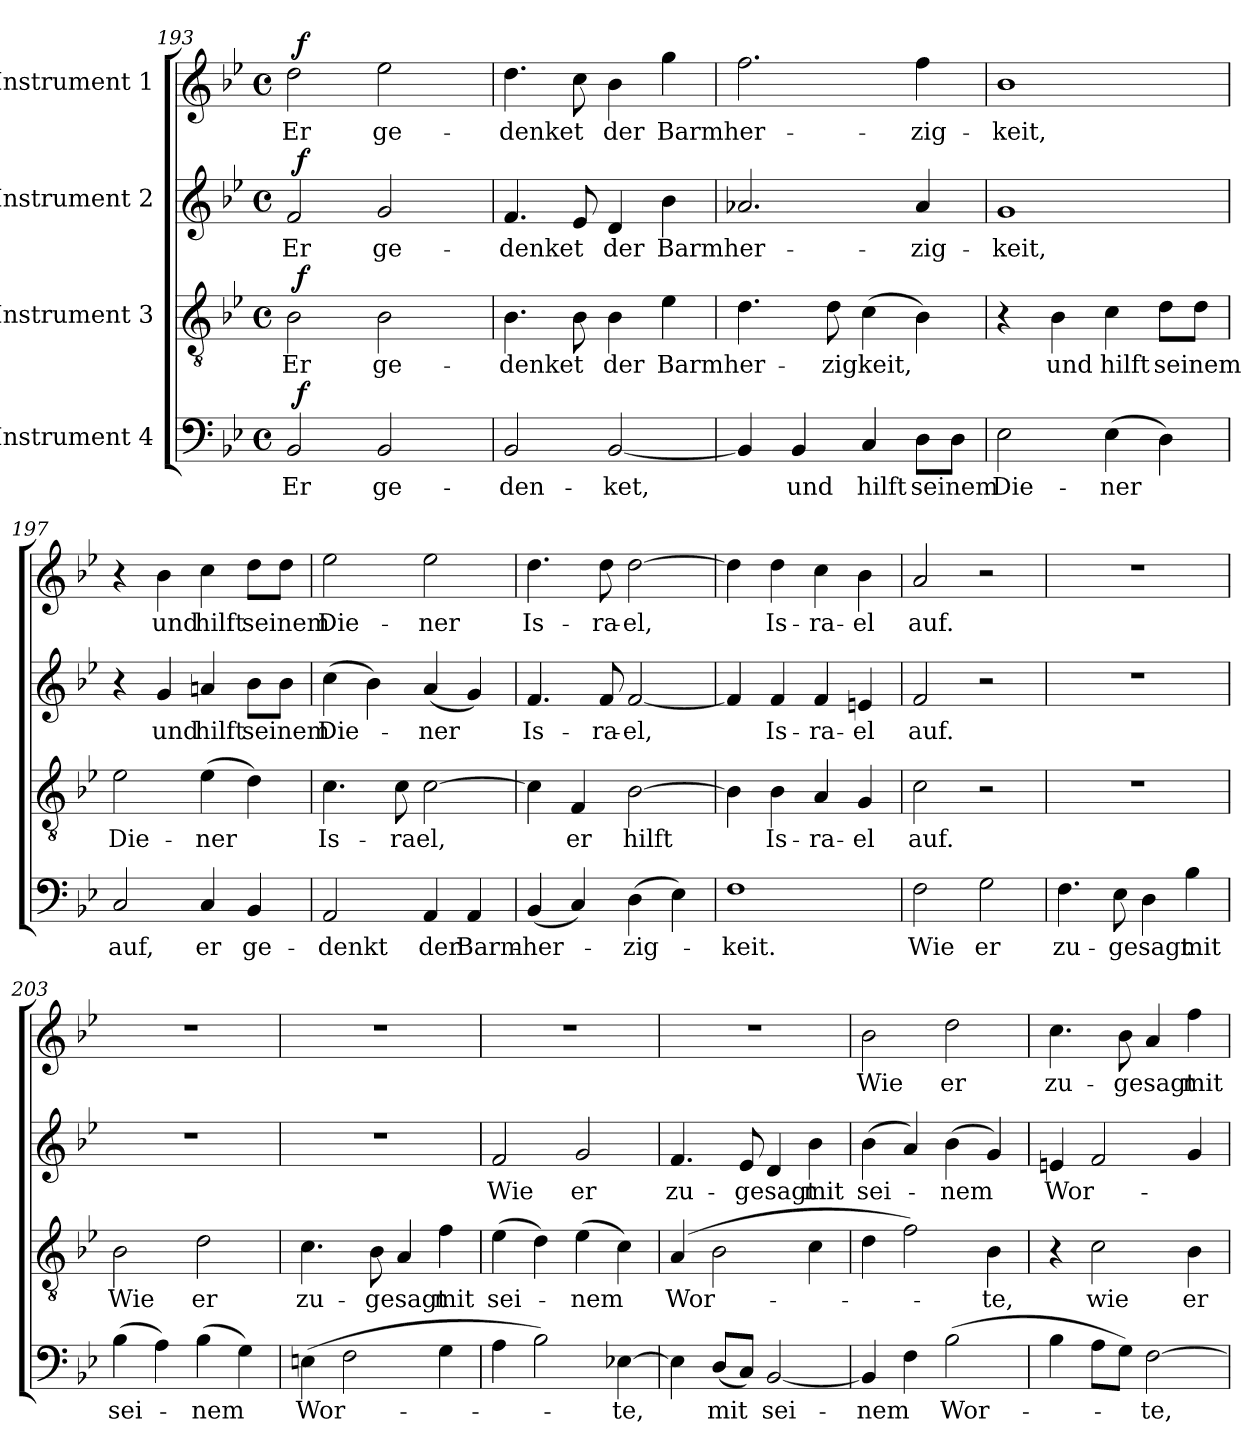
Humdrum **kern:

**kern	**text	**dynam	**kern	**text	**dynam	**kern	**text	**dynam	**kern	**text	**dynam
*part4	*part4	*part4	*part3	*part3	*part3	*part2	*part2	*part2	*part1	*part1	*part1
*staff4	*staff4	*staff4	*staff3	*staff3	*staff3	*staff2	*staff2	*staff2	*staff1	*staff1	*staff1
*I"Instrument 4	*	*	*I"Instrument 3	*	*	*I"Instrument 2	*	*	*I"Instrument 1	*	*
*clefF4	*	*	*clefGv2	*	*	*clefG2	*	*	*clefG2	*	*
*k[b-e-]	*	*	*k[b-e-]	*	*	*k[b-e-]	*	*	*k[b-e-]	*	*
*B-:	*	*	*B-:	*	*	*B-:	*	*	*B-:	*	*
*M4/4	*	*	*M4/4	*	*	*M4/4	*	*	*M4/4	*	*
*met(c)	*	*	*met(c)	*	*	*met(c)	*	*	*met(c)	*	*
=193	=193	=193	=193	=193	=193	=193	=193	=193	=193	=193	=193
!	!	!	!	!	!	!	!	!	!LO:TX:a:B:t=Allegro	!	!
!	!	!	!	!	!	!LO:TX:a:B:t=Tutti	!	!	!	!	!
!	!	!	!LO:TX:a:B:t=Tutti	!	!	!	!	!	!	!	!
!LO:TX:a:B:t=Tutti	!	!	!	!	!	!	!	!	!	!	!
!	!LO:LY:b:cj	!	!	!LO:LY:b:cj	!	!	!LO:LY:b:cj	!	!	!LO:LY:b:cj	!
*^	*	*	*^	*	*	*^	*	*	*^	*	*
2BB-/	64ryy	Er	.	2B-\	64ryy	Er	.	2f/	64ryy	Er	.	2dd\	64ryy	Er	.
!	!	!	!LO:DY:a	!	!	!	!LO:DY:a	!	!	!	!LO:DY:a	!	!	!	!LO:DY:a
.	2ryy	.	f	.	2ryy	.	f	.	2ryy	.	f	.	2ryy	.	f
!	!	!LO:LY:b:cj	!	!	!	!LO:LY:b:cj	!	!	!	!LO:LY:b:cj	!	!	!	!LO:LY:b:cj	!
2BB-/	.	ge-	.	2B-\	.	ge-	.	2g/	.	ge-	.	2ee-\	.	ge-	.
.	4ryy	.	.	.	4ryy	.	.	.	4ryy	.	.	.	4ryy	.	.
.	8...ryy	.	.	.	8...ryy	.	.	.	8...ryy	.	.	.	8...ryy	.	.
=194	=194	=194	=194	=194	=194	=194	=194	=194	=194	=194	=194	=194	=194	=194	=194
!	!	!LO:LY:b:cj	!	!	!	!LO:LY:b:cj	!	!	!	!LO:LY:b:cj	!	!	!	!LO:LY:b:cj	!
*v	*v	*	*	*	*	*	*	*v	*v	*	*	*v	*v	*	*
*	*	*	*v	*v	*	*	*	*	*	*	*	*
2BB-/	-den-	.	4.B-\	-denket	.	4.f/	-denket	.	4.dd\	-denket	.
.	.	.	8B-\	.	.	8e-/	.	.	8cc\	.	.
!	!LO:LY:b	!	!	!LO:LY:b:cj	!	!	!LO:LY:b:cj	!	!	!LO:LY:b:cj	!
[<2BB-/	-ket,	.	4B-\	der	.	4d/	der	.	4b-\	der	.
!	!	!	!	!LO:LY:b:cj	!	!	!LO:LY:b:cj	!	!	!LO:LY:b:cj	!
.	.	.	4e-\	Barmher-	.	4b-\	Barmher-	.	4gg\	Barmher-	.
=195	=195	=195	=195	=195	=195	=195	=195	=195	=195	=195	=195
4BB-/]	.	.	4.d\	.	.	2.a-X/	.	.	2.ff\	.	.
!	!LO:LY:b:cj	!	!	!	!	!	!	!	!	!	!
4BB-/	und	.	.	.	.	.	.	.	.	.	.
!	!	!	!	!LO:LY:b	!	!	!	!	!	!	!
.	.	.	8d\	-zigkeit,	.	.	.	.	.	.	.
!	!LO:LY:b:cj	!	!	!	!	!	!	!	!	!	!
4C/	hilft	.	(>4c\	.	.	.	.	.	.	.	.
!	!LO:LY:b	!	!	!	!	!	!LO:LY:b:cj	!	!	!LO:LY:b:cj	!
8D\L	seinem	.	4B-\)	.	.	4a-/	-zig-	.	4ff\	-zig-	.
8D\J	.	.	.	.	.	.	.	.	.	.	.
!!LO:LB:g=z
=196	=196	=196	=196	=196	=196	=196	=196	=196	=196	=196	=196
!	!LO:LY:b:cj	!	!	!	!	!	!LO:LY:b:cj	!	!	!LO:LY:b:cj	!
2E-\	Die-	.	4r	.	.	1g	-keit,	.	1b-	-keit,	.
!	!	!	!	!LO:LY:b:cj	!	!	!	!	!	!	!
.	.	.	4B-\	und	.	.	.	.	.	.	.
!	!LO:LY:b	!	!	!LO:LY:b:cj	!	!	!	!	!	!	!
(>4E-\	-ner	.	4c\	hilft	.	.	.	.	.	.	.
!	!	!	!	!LO:LY:b	!	!	!	!	!	!	!
4D\)	.	.	8d\L	seinem	.	.	.	.	.	.	.
.	.	.	8d\J	.	.	.	.	.	.	.	.
=197	=197	=197	=197	=197	=197	=197	=197	=197	=197	=197	=197
!	!LO:LY:b:cj	!	!	!LO:LY:b:cj	!	!	!	!	!	!	!
2C/	auf,	.	2e-\	Die-	.	4r	.	.	4r	.	.
!	!	!	!	!	!	!	!LO:LY:b:cj	!	!	!LO:LY:b:cj	!
.	.	.	.	.	.	4g/	und	.	4b-\	und	.
!	!LO:LY:b:cj	!	!	!LO:LY:b	!	!	!LO:LY:b:cj	!	!	!LO:LY:b:cj	!
4C/	er	.	(>4e-\	-ner	.	4an/	hilft	.	4cc\	hilft	.
!	!LO:LY:b:cj	!	!	!	!	!	!LO:LY:b	!	!	!LO:LY:b	!
4BB-/	ge-	.	4d\)	.	.	8b-\L	seinem	.	8dd\L	seinem	.
.	.	.	.	.	.	8b-\J	.	.	8dd\J	.	.
=198	=198	=198	=198	=198	=198	=198	=198	=198	=198	=198	=198
!	!LO:LY:b:cj	!	!	!LO:LY:b:cj	!	!	!LO:LY:b	!	!	!LO:LY:b:cj	!
2AA/	-denkt	.	4.c\	Is-	.	(>4cc\	Die-	.	2ee-\	Die-	.
.	.	.	.	.	.	4b-\)	.	.	.	.	.
!	!	!	!	!LO:LY:b	!	!	!	!	!	!	!
.	.	.	8c\	-rael,	.	.	.	.	.	.	.
!	!LO:LY:b:cj	!	!	!	!	!	!LO:LY:b	!	!	!LO:LY:b:cj	!
4AA/	der	.	[>2c\	.	.	(<4a/	-ner	.	2ee-\	-ner	.
!	!LO:LY:b:cj	!	!	!	!	!	!	!	!	!	!
4AA/	Barm-	.	.	.	.	4g/)	.	.	.	.	.
=199	=199	=199	=199	=199	=199	=199	=199	=199	=199	=199	=199
!	!LO:LY:b	!	!	!	!	!	!LO:LY:b:cj	!	!	!LO:LY:b:cj	!
(<4BB-/	-her-	.	4c\]	.	.	4.f/	Is-	.	4.dd\	Is-	.
!	!	!	!	!LO:LY:b:cj	!	!	!	!	!	!	!
4C/)	.	.	4F/	er	.	.	.	.	.	.	.
!	!	!	!	!	!	!	!LO:LY:b:cj	!	!	!LO:LY:b:cj	!
.	.	.	.	.	.	8f/	-ra-	.	8dd\	-ra-	.
!	!LO:LY:b	!	!	!LO:LY:b	!	!	!LO:LY:b:cj	!	!	!LO:LY:b:cj	!
(>4D\	-zig-	.	[>2B-\	hilft	.	[<2f/	-el,	.	[>2dd\	-el,	.
4E-\)	.	.	.	.	.	.	.	.	.	.	.
=200	=200	=200	=200	=200	=200	=200	=200	=200	=200	=200	=200
!	!LO:LY:b:cj	!	!	!	!	!	!	!	!	!	!
1F	-keit.	.	4B-\]	.	.	4f/]	.	.	4dd\]	.	.
!	!	!	!	!LO:LY:b:cj	!	!	!LO:LY:b:cj	!	!	!LO:LY:b:cj	!
.	.	.	4B-\	Is-	.	4f/	Is-	.	4dd\	Is-	.
!	!	!	!	!LO:LY:b:cj	!	!	!LO:LY:b:cj	!	!	!LO:LY:b:cj	!
.	.	.	4A/	-ra-	.	4f/	-ra-	.	4cc\	-ra-	.
!	!	!	!	!LO:LY:b:cj	!	!	!LO:LY:b:cj	!	!	!LO:LY:b:cj	!
.	.	.	4G/	-el	.	4en/	-el	.	4b-\	-el	.
=201	=201	=201	=201	=201	=201	=201	=201	=201	=201	=201	=201
!	!LO:LY:b:cj	!	!	!LO:LY:b:cj	!	!	!LO:LY:b:cj	!	!	!LO:LY:b:cj	!
2F\	Wie	.	2c\	auf.	.	2f/	auf.	.	2a/	auf.	.
!	!LO:LY:b:cj	!	!	!	!	!	!	!	!	!	!
2G\	er	.	2r	.	.	2r	.	.	2r	.	.
=202	=202	=202	=202	=202	=202	=202	=202	=202	=202	=202	=202
!	!LO:LY:b:cj	!	!	!	!	!	!	!	!	!	!
4.F\	zu-	.	1r	.	.	1r	.	.	1r	.	.
!	!LO:LY:b	!	!	!	!	!	!	!	!	!	!
8E-\	-gesagt	.	.	.	.	.	.	.	.	.	.
4D\	.	.	.	.	.	.	.	.	.	.	.
!	!LO:LY:b:cj	!	!	!	!	!	!	!	!	!	!
4B-\	mit	.	.	.	.	.	.	.	.	.	.
=203	=203	=203	=203	=203	=203	=203	=203	=203	=203	=203	=203
!	!LO:LY:b	!	!	!LO:LY:b:cj	!	!	!	!	!	!	!
(>4B-\	sei-	.	2B-\	Wie	.	1r	.	.	1r	.	.
4A\)	.	.	.	.	.	.	.	.	.	.	.
!	!LO:LY:b	!	!	!LO:LY:b:cj	!	!	!	!	!	!	!
(>4B-\	-nem	.	2d\	er	.	.	.	.	.	.	.
4G\)	.	.	.	.	.	.	.	.	.	.	.
!!LO:LB:g=z
=204	=204	=204	=204	=204	=204	=204	=204	=204	=204	=204	=204
!	!LO:LY:b	!	!	!LO:LY:b:cj	!	!	!	!	!	!	!
(>4En\	Wor-	.	4.c\	zu-	.	1r	.	.	1r	.	.
2F\	.	.	.	.	.	.	.	.	.	.	.
!	!	!	!	!LO:LY:b	!	!	!	!	!	!	!
.	.	.	8B-\	-gesagt	.	.	.	.	.	.	.
.	.	.	4A/	.	.	.	.	.	.	.	.
!	!	!	!	!LO:LY:b:cj	!	!	!	!	!	!	!
4G\	.	.	4f\	mit	.	.	.	.	.	.	.
=205	=205	=205	=205	=205	=205	=205	=205	=205	=205	=205	=205
!	!	!	!	!LO:LY:b	!	!	!LO:LY:b:cj	!	!	!	!
4A\	.	.	(>4e-\	sei-	.	2f/	Wie	.	1r	.	.
2B-\)	.	.	4d\)	.	.	.	.	.	.	.	.
!	!	!	!	!LO:LY:b	!	!	!LO:LY:b:cj	!	!	!	!
.	.	.	(>4e-\	-nem	.	2g/	er	.	.	.	.
!	!LO:LY:b:cj	!	!	!	!	!	!	!	!	!	!
[>4E-X\	-te,	.	4c\)	.	.	.	.	.	.	.	.
=206	=206	=206	=206	=206	=206	=206	=206	=206	=206	=206	=206
!	!	!	!	!LO:LY:b	!	!	!LO:LY:b:cj	!	!	!	!
4E-\]	.	.	(>4A/	Wor-	.	4.f/	zu-	.	1r	.	.
!	!LO:LY:b	!	!	!	!	!	!	!	!	!	!
(<8D/L	mit	.	2B-\	.	.	.	.	.	.	.	.
!	!	!	!	!	!	!	!LO:LY:b	!	!	!	!
8C/J)	.	.	.	.	.	8e-/	-gesagt	.	.	.	.
!	!LO:LY:b:cj	!	!	!	!	!	!	!	!	!	!
[<2BB-/	sei-	.	.	.	.	4d/	.	.	.	.	.
!	!	!	!	!	!	!	!LO:LY:b:cj	!	!	!	!
.	.	.	4c\	.	.	4b-\	mit	.	.	.	.
=207	=207	=207	=207	=207	=207	=207	=207	=207	=207	=207	=207
!	!LO:LY:b	!	!	!	!	!	!LO:LY:b	!	!	!LO:LY:b:cj	!
4BB-/]	-nem	.	4d\	.	.	(>4b-\	sei-	.	2b-\	Wie	.
4F\	.	.	2f\)	.	.	4a/)	.	.	.	.	.
!	!LO:LY:b	!	!	!	!	!	!LO:LY:b	!	!	!LO:LY:b:cj	!
(>2B-\	Wor-	.	.	.	.	(>4b-\	-nem	.	2dd\	er	.
!	!	!	!	!LO:LY:b:cj	!	!	!	!	!	!	!
.	.	.	4B-\	-te,	.	4g/)	.	.	.	.	.
=208	=208	=208	=208	=208	=208	=208	=208	=208	=208	=208	=208
!	!	!	!	!	!	!	!LO:LY:b	!	!	!LO:LY:b:cj	!
4B-\	.	.	4r	.	.	4en/	Wor-	.	4.cc\	zu-	.
!	!	!	!	!LO:LY:b:cj	!	!	!	!	!	!	!
8A\L	.	.	2c\	wie	.	2f/	.	.	.	.	.
!	!	!	!	!	!	!	!	!	!	!LO:LY:b	!
8G\J)	.	.	.	.	.	.	.	.	8b-\	-gesagt	.
!	!LO:LY:b:cj	!	!	!	!	!	!	!	!	!	!
[>2F\	-te,	.	.	.	.	.	.	.	4a/	.	.
!	!	!	!	!LO:LY:b:cj	!	!	!	!	!	!LO:LY:b:cj	!
.	.	.	4B-\	er	.	4g/	.	.	4ff\	mit	.
=	=	=	=	=	=	=	=	=	=	=	=
*-	*-	*-	*-	*-	*-	*-	*-	*-	*-	*-	*-
